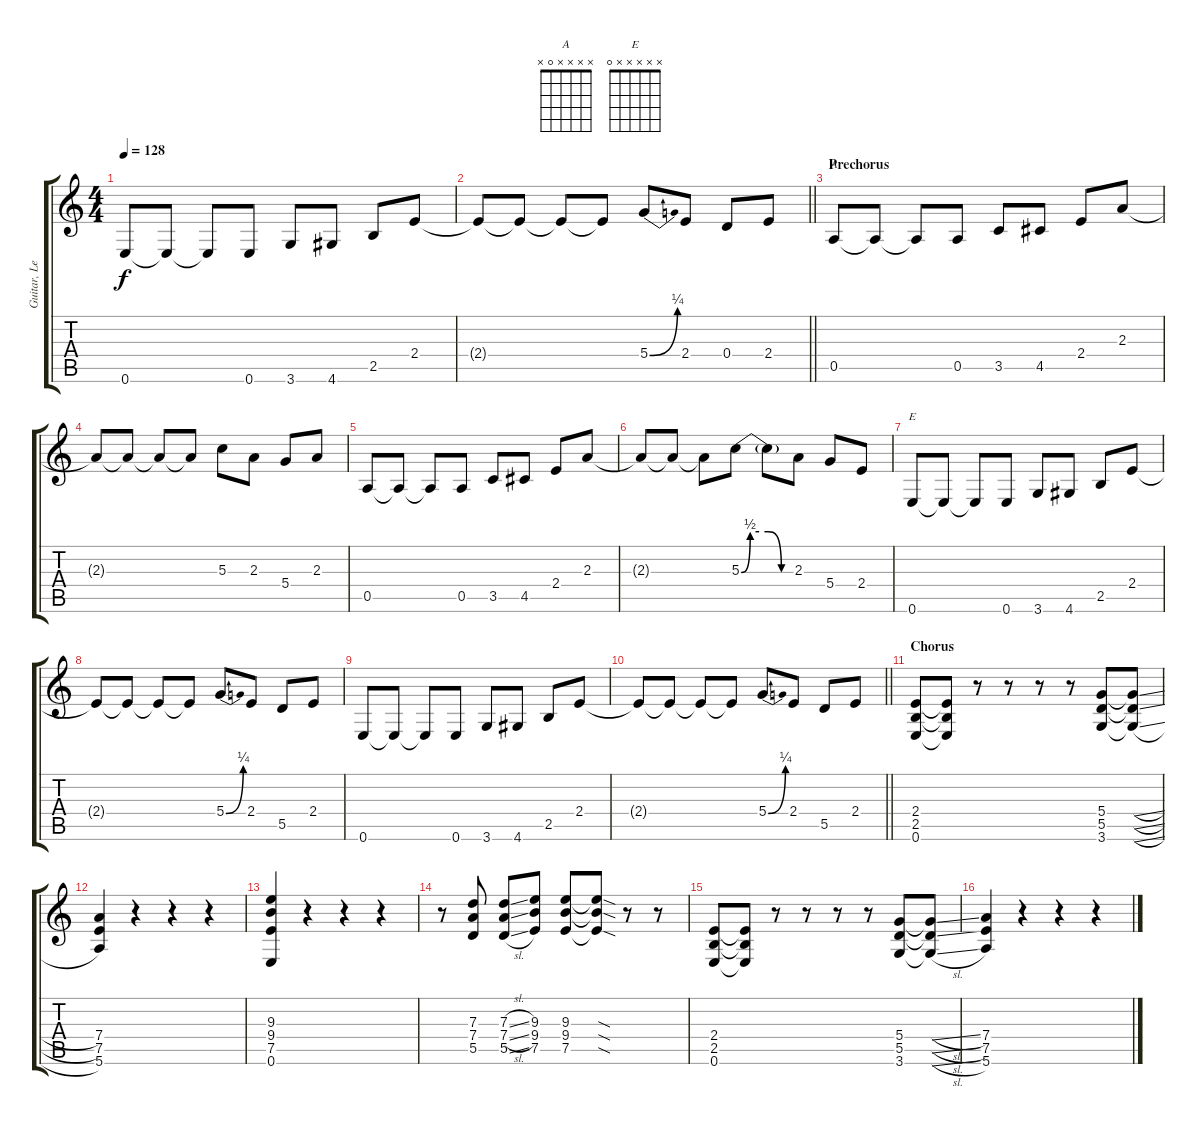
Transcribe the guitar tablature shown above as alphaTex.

\track ("Guitar, Lead" "Guitar, Le") {instrument overdrivenguitar}
\staff {score tabs}
\tuning (E4 B3 G3 D3 A2 E2) {hide}
\chord ("A" x x x x 0 x)
\chord ("E" x x x x x 0)
\ts (4 4)
\tempo 128
\clef g2
\ks c
0.6.8{dy f} 0.6{t}.8 0.6{t}.8 0.6.8 3.6.8 4.6.8 2.5.8 2.4.8 |
\barLineRight lightlight
2.4{t}.8 2.4{t}.8 2.4{t}.8 2.4{t}.8 5.4{be (bend 0 0 60 1)}.8 2.4.8 0.4.8 2.4.8 |
\section ("" "Prechorus")
0.5.8{ch "A"} 0.5{t}.8 0.5{t}.8 0.5.8 3.5.8 4.5.8 2.4.8 2.3.8 |
2.3{t}.8 2.3{t}.8 2.3{t}.8 2.3{t}.8 5.3.8 2.3.8 5.4.8 2.3.8 |
0.5.8 0.5{t}.8 0.5{t}.8 0.5.8 3.5.8 4.5.8 2.4.8 2.3.8 |
2.3{t}.8 2.3{t}.8 2.3{t}.8 5.3{be (custom 0 0 10 2 20 2 30 2 45 0 60 0)}.8 5.3{t}.8 2.3.8 5.4.8 2.4.8 |
0.6.8{ch "E"} 0.6{t}.8 0.6{t}.8 0.6.8 3.6.8 4.6.8 2.5.8 2.4.8 |
2.4{t}.8 2.4{t}.8 2.4{t}.8 2.4{t}.8 5.4{be (bend 0 0 60 1)}.8 2.4.8 5.5.8 2.4.8 |
0.6.8 0.6{t}.8 0.6{t}.8 0.6.8 3.6.8 4.6.8 2.5.8 2.4.8 |
\barLineRight lightlight
2.4{t}.8 2.4{t}.8 2.4{t}.8 2.4{t}.8 5.4{be (bend 0 0 60 1)}.8 2.4.8 5.5.8 2.4.8 |
\section ("" "Chorus")
(2.4 2.5 0.6).8 (2.4{t} 2.5{t} 0.6{t}).8 r.8 r.8 r.8 r.8 (5.4 5.5 3.6).8 (5.4{sl t} 5.5{sl t} 3.6{sl t}).8 |
(7.4 7.5 5.6).4 r.4 r.4 r.4 |
(9.3 9.4 7.5 0.6).4 r.4 r.4 r.4 |
r.8 (7.3 7.4 5.5).8 (7.3{sl} 7.4{sl} 5.5{sl}).8 (9.3 9.4 7.5).8 (9.3 9.4 7.5).8 (9.3{sod t} 9.4{sod t} 7.5{sod t}).8 r.8 r.8 |
(2.4 2.5 0.6).8 (2.4{t} 2.5{t} 0.6{t}).8 r.8 r.8 r.8 r.8 (5.4 5.5 3.6).8 (5.4{sl t} 5.5{sl t} 3.6{sl t}).8 |
(7.4 7.5 5.6).4 r.4 r.4 r.4
